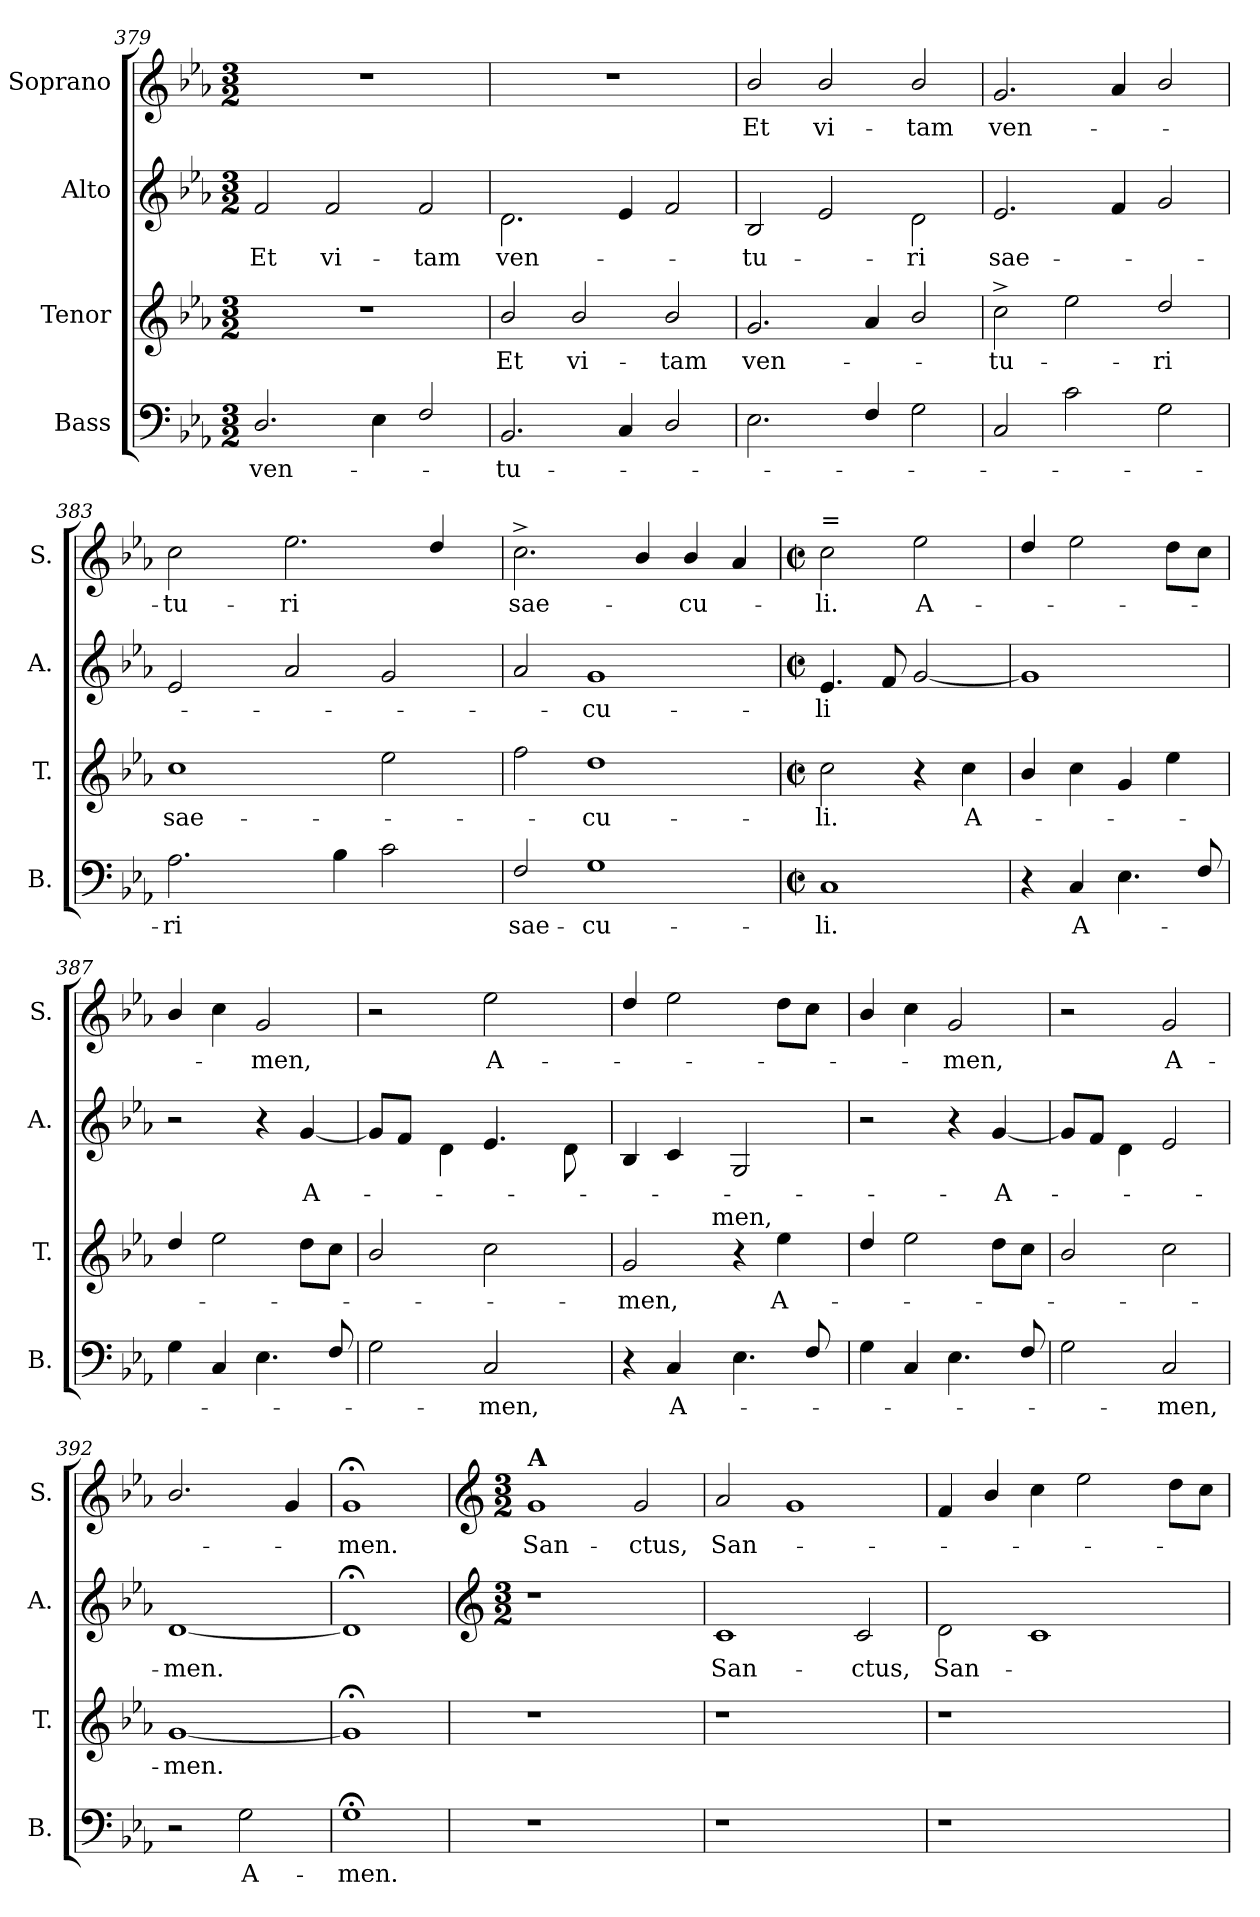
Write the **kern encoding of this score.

**kern	**text	**kern	**text	**kern	**text	**kern	**text
*part4	*part4	*part3	*part3	*part2	*part2	*part1	*part1
*staff4	*staff4	*staff3	*staff3	*staff2	*staff2	*staff1	*staff1
*I"Bass	*	*I"Tenor	*	*I"Alto	*	*I"Soprano	*
*I'B.	*	*I'T.	*	*I'A.	*	*I'S.	*
*clefF4	*	*clefG2	*	*clefG2	*	*clefG2	*
*k[b-e-a-]	*	*k[b-e-a-]	*	*k[b-e-a-]	*	*k[b-e-a-]	*
*E-:	*	*E-:	*	*E-:	*	*E-:	*
*M3/2	*	*M3/2	*	*M3/2	*	*M3/2	*
=379	=379	=379	=379	=379	=379	=379	=379
!	!LO:LY:b	!LO:N:vis=1	!	!	!LO:LY:b:cj	!LO:N:vis=1	!
2.D/	ven-	1.r	.	2f/	Et	1.r	.
!	!	!	!	!	!LO:LY:b:cj	!	!
.	.	.	.	2f/	vi-	.	.
4E-\	.	.	.	.	.	.	.
!	!	!	!	!	!LO:LY:b:cj	!	!
2F/	.	.	.	2f/	-tam	.	.
=380	=380	=380	=380	=380	=380	=380	=380
!	!LO:LY:b:cj	!	!LO:LY:b:cj	!	!LO:LY:b	!LO:N:vis=1	!
2.BB-/	-tu-	2b-/	Et	2.d\	ven-	1.r	.
!	!	!	!LO:LY:b:cj	!	!	!	!
.	.	2b-/	vi-	.	.	.	.
4C/	.	.	.	4e-/	.	.	.
!	!	!	!LO:LY:b:cj	!	!	!	!
2D/	.	2b-/	-tam	2f/	.	.	.
=381	=381	=381	=381	=381	=381	=381	=381
!	!	!	!LO:LY:b	!	!LO:LY:b:cj	!	!LO:LY:b:cj
2.E-\	.	2.g/	ven-	2B-/	-tu-	2b-/	Et
!	!	!	!	!	!	!	!LO:LY:b:cj
.	.	.	.	2e-/	.	2b-/	vi-
4F/	.	4a-/	.	.	.	.	.
!	!	!	!	!	!LO:LY:b:cj	!	!LO:LY:b:cj
2G\	.	2b-/	.	2d\	-ri	2b-/	-tam
=382	=382	=382	=382	=382	=382	=382	=382
!	!	!	!LO:LY:b:cj	!	!LO:LY:b	!	!LO:LY:b
2C/	.	2cc^<\	-tu-	2.e-/	sae-	2.g/	ven-
2c\	.	2ee-\	.	.	.	.	.
.	.	.	.	4f/	.	4a-/	.
!	!	!	!LO:LY:b:cj	!	!	!	!
2G\	.	2dd/	-ri	2g/	.	2b-/	.
!!LO:LB:g=z
=383	=383	=383	=383	=383	=383	=383	=383
!	!LO:LY:b:cj	!	!LO:LY:b:cj	!	!	!	!LO:LY:b:cj
*	*	*^	*	*	*	*	*
2.A-\	-ri	1cc	4ryy	sae-	2e-/	.	2cc\	-tu-
.	.	.	16ryy	.	.	.	.	.
.	.	.	64ryy	.	.	.	.	.
.	.	.	1ryy	.	.	.	.	.
!	!	!	!	!	!	!	!	!LO:LY:b:cj
.	.	.	.	.	2a-/	.	2.ee-\	-ri
4B-\	.	.	.	.	.	.	.	.
2c\	.	2ee-\	.	.	2g/	.	.	.
.	.	.	.	.	.	.	4dd/	.
.	.	.	8ryy	.	.	.	.	.
.	.	.	32.ryy	.	.	.	.	.
=384	=384	=384	=384	=384	=384	=384	=384	=384
!	!LO:LY:b:cj	!	!	!	!	!	!	!LO:LY:b
*	*	*v	*v	*	*	*	*	*
2F/	sae-	2ff\	.	2a-/	.	2.cc^<\	sae-
!	!LO:LY:b:cj	!	!LO:LY:b:cj	!	!LO:LY:b:cj	!	!
1G	-cu-	1dd	-cu-	1g	-cu-	.	.
.	.	.	.	.	.	4b-/	.
!	!	!	!	!	!	!	!LO:LY:b:cj
.	.	.	.	.	.	4b-/	-cu-
.	.	.	.	.	.	4a-/	.
=385	=385	=385	=385	=385	=385	=385	=385
*M2/2	*	*M2/2	*	*M2/2	*	*M2/2	*
*met(c|)	*	*met(c|)	*	*met(c|)	*	*met(c|)	*
!	!	!	!	!	!	!LO:TX:a:t==	!
!	!LO:LY:b:cj	!	!LO:LY:b:cj	!	!LO:LY:b:cj	!	!LO:LY:b:cj
1C	-li.	2cc\	-li.	4.e-/	-li	2cc\	-li.
.	.	.	.	8f/	.	.	.
!	!	!	!	!	!	!	!LO:LY:b:cj
.	.	4r	.	[<2g/	.	2ee-\	A-
!	!	!	!LO:LY:b:cj	!	!	!	!
.	.	4cc\	A-	.	.	.	.
=386	=386	=386	=386	=386	=386	=386	=386
4r	.	4b-/	.	1g]	.	4dd/	.
!	!LO:LY:b:cj	!	!	!	!	!	!
4C/	A-	4cc\	.	.	.	2ee-\	.
4.E-\	.	4g/	.	.	.	.	.
.	.	4ee-\	.	.	.	8dd\L	.
8F/	.	.	.	.	.	8cc\J	.
=387	=387	=387	=387	=387	=387	=387	=387
4G\	.	4dd/	.	2r	.	4b-/	.
4C/	.	2ee-\	.	.	.	4cc\	.
!	!	!	!	!	!	!	!LO:LY:b:cj
4.E-\	.	.	.	4r	.	2g/	-men,
!	!	!	!	!	!LO:LY:b:cj	!	!
.	.	8dd\L	.	[>4g/	A-	.	.
8F/	.	8cc\J	.	.	.	.	.
!!LO:LB:g=z
=388	=388	=388	=388	=388	=388	=388	=388
*^	*	*^	*	*	*	*	*
2G\	8ryy	.	2b-/	8ryy	.	8g/L]	.	2r	.
.	32ryy	.	.	32.ryy	.	8f/J	.	.	.
.	2ryy	.	.	.	.	.	.	.	.
.	.	.	.	2ryy	.	.	.	.	.
.	.	.	.	.	.	4d\	.	.	.
!	!	!LO:LY:b:cj	!	!	!	!	!	!	!LO:LY:b:cj
2C/	.	-men,	2cc\	.	.	4.e-/	.	2ee-\	A-
.	4ryy	.	.	.	.	.	.	.	.
.	.	.	.	4ryy	.	.	.	.	.
.	.	.	.	.	.	8d\	.	.	.
.	16.ryy	.	.	.	.	.	.	.	.
.	.	.	.	16ryy	.	.	.	.	.
.	.	.	.	64ryy	.	.	.	.	.
=389	=389	=389	=389	=389	=389	=389	=389	=389	=389
!	!	!	!	!	!LO:LY:b:cj	!	!	!	!
*v	*v	*	*	*	*	*	*	*	*
4r	.	2g/	4ryy	-men,	4B-/	.	4dd/	.
!	!LO:LY:b:cj	!	!	!	!	!	!	!
4C/	A-	.	8ryy	.	4c/	.	2ee-\	.
.	.	.	32.ryy	.	.	.	.	.
!	!	!	!LO:TX:a:t=men,	!	!	!	!	!
.	.	.	2ryy	.	.	.	.	.
4.E-\	.	4r	.	.	2G/	.	.	.
!	!	!	!	!LO:LY:b:cj	!	!	!	!
.	.	4ee-\	.	A-	.	.	8dd\L	.
8F/	.	.	.	.	.	.	8cc\J	.
.	.	.	16ryy	.	.	.	.	.
.	.	.	64ryy	.	.	.	.	.
*	*	*v	*v	*	*	*	*	*
=390	=390	=390	=390	=390	=390	=390	=390
4G\	.	4dd/	.	2r	.	4b-/	.
4C/	.	2ee-\	.	.	.	4cc\	.
!	!	!	!	!	!	!	!LO:LY:b:cj
4.E-\	.	.	.	4r	.	2g/	-men,
!	!	!	!	!	!LO:LY:b:cj	!	!
.	.	8dd\L	.	[<4g/	-A-	.	.
8F/	.	8cc\J	.	.	.	.	.
=391	=391	=391	=391	=391	=391	=391	=391
2G\	.	2b-/	.	8g/L]	.	2r	.
.	.	.	.	8f/J	.	.	.
.	.	.	.	4d\	.	.	.
!	!LO:LY:b:cj	!	!	!	!	!	!LO:LY:b:cj
2C/	-men,	2cc\	.	2e-/	.	2g/	A-
=392	=392	=392	=392	=392	=392	=392	=392
!	!	!	!LO:LY:b	!	!LO:LY:b	!	!
2r	.	[<1g	-men.	[<1d	-men.	2.b-/	.
!	!LO:LY:b:cj	!	!	!	!	!	!
2G\	A-	.	.	.	.	.	.
.	.	.	.	.	.	4g/	.
=393	=393	=393	=393	=393	=393	=393	=393
!	!LO:LY:b:cj	!	!	!	!	!	!LO:LY:b:cj
1G;<	-men.	1g;<]	.	1d;<]	.	1g;<	-men.
!!LO:PB:g=z
=394	=394!	=394	=394!	=394	=394!	=394!	=394!
*	*	*	*	*clefG2	*	*clefG2	*
*	*	*	*	*M3/2	*	*M3/2	*
*	*	*	*	*	*	*MM120	*
!	!	!	!	!	!	!LO:TX:a:B:t=A	!
!	!	!	!	!LO:N:vis=1	!	!	!LO:LY:b:cj
1r	.	1r	.	1.r	.	1g	San-
!	!	!	!	!	!	!	!LO:LY:b:cj
2ryy	.	2ryy	.	.	.	2g/	-ctus,
=395	=395	=395	=395	=395	=395	=395	=395
!	!	!	!	!	!LO:LY:b:cj	!	!LO:LY:b
1r	.	1r	.	1c	San-	2a-/	San-
.	.	.	.	.	.	1g	.
!	!	!	!	!	!LO:LY:b:cj	!	!
2ryy	.	2ryy	.	2c/	-ctus,	.	.
=396	=396	=396	=396	=396	=396	=396	=396
!	!	!	!	!	!LO:LY:b	!	!
1r	.	1r	.	2d\	San-	4f/	.
.	.	.	.	.	.	4b-/	.
.	.	.	.	1c	.	4cc\	.
.	.	.	.	.	.	2ee-\	.
2ryy	.	2ryy	.	.	.	.	.
.	.	.	.	.	.	8dd\L	.
.	.	.	.	.	.	8cc\J	.
=	=	=	=	=	=	=	=
*-	*-	*-	*-	*-	*-	*-	*-
